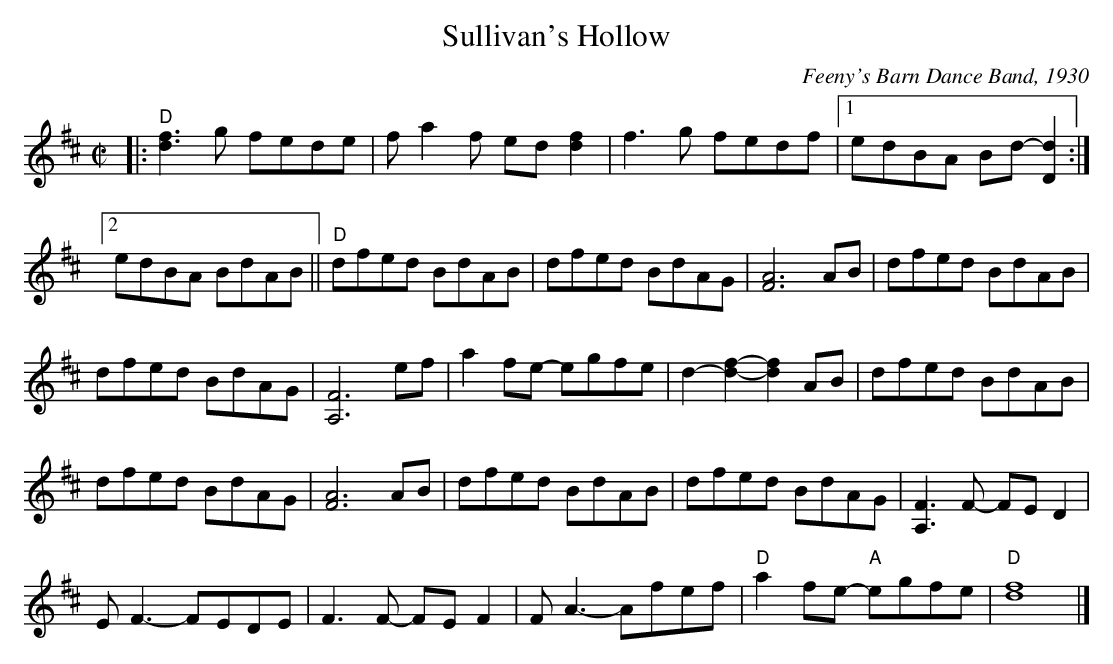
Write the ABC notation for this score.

X:1
T: Sullivan's Hollow
O: Feeny's Barn Dance Band, 1930
M: C|
L: 1/8
K: D
|:\
"D"[f3d3]g fede | fa2f ed[f2d2] | f3g fedf |[1 edBA Bd-[d2D2] :|
[2 edBA BdAB || "D"dfed BdAB | dfed BdAG | [A6F6] AB | dfed BdAB |
dfed BdAG | [F6A,6] ef | a2fe- egfe | d2-[f2-d2-] [f2d2]AB | dfed BdAB |
dfed BdAG | [A6F6] AB | dfed BdAB | dfed BdAG | [F3A,3]F- FED2 |
EF3- FEDE | F3F- FEF2 | FA3- Afef | "D"a2fe- "A"egfe | "D"[f8d8] |]
